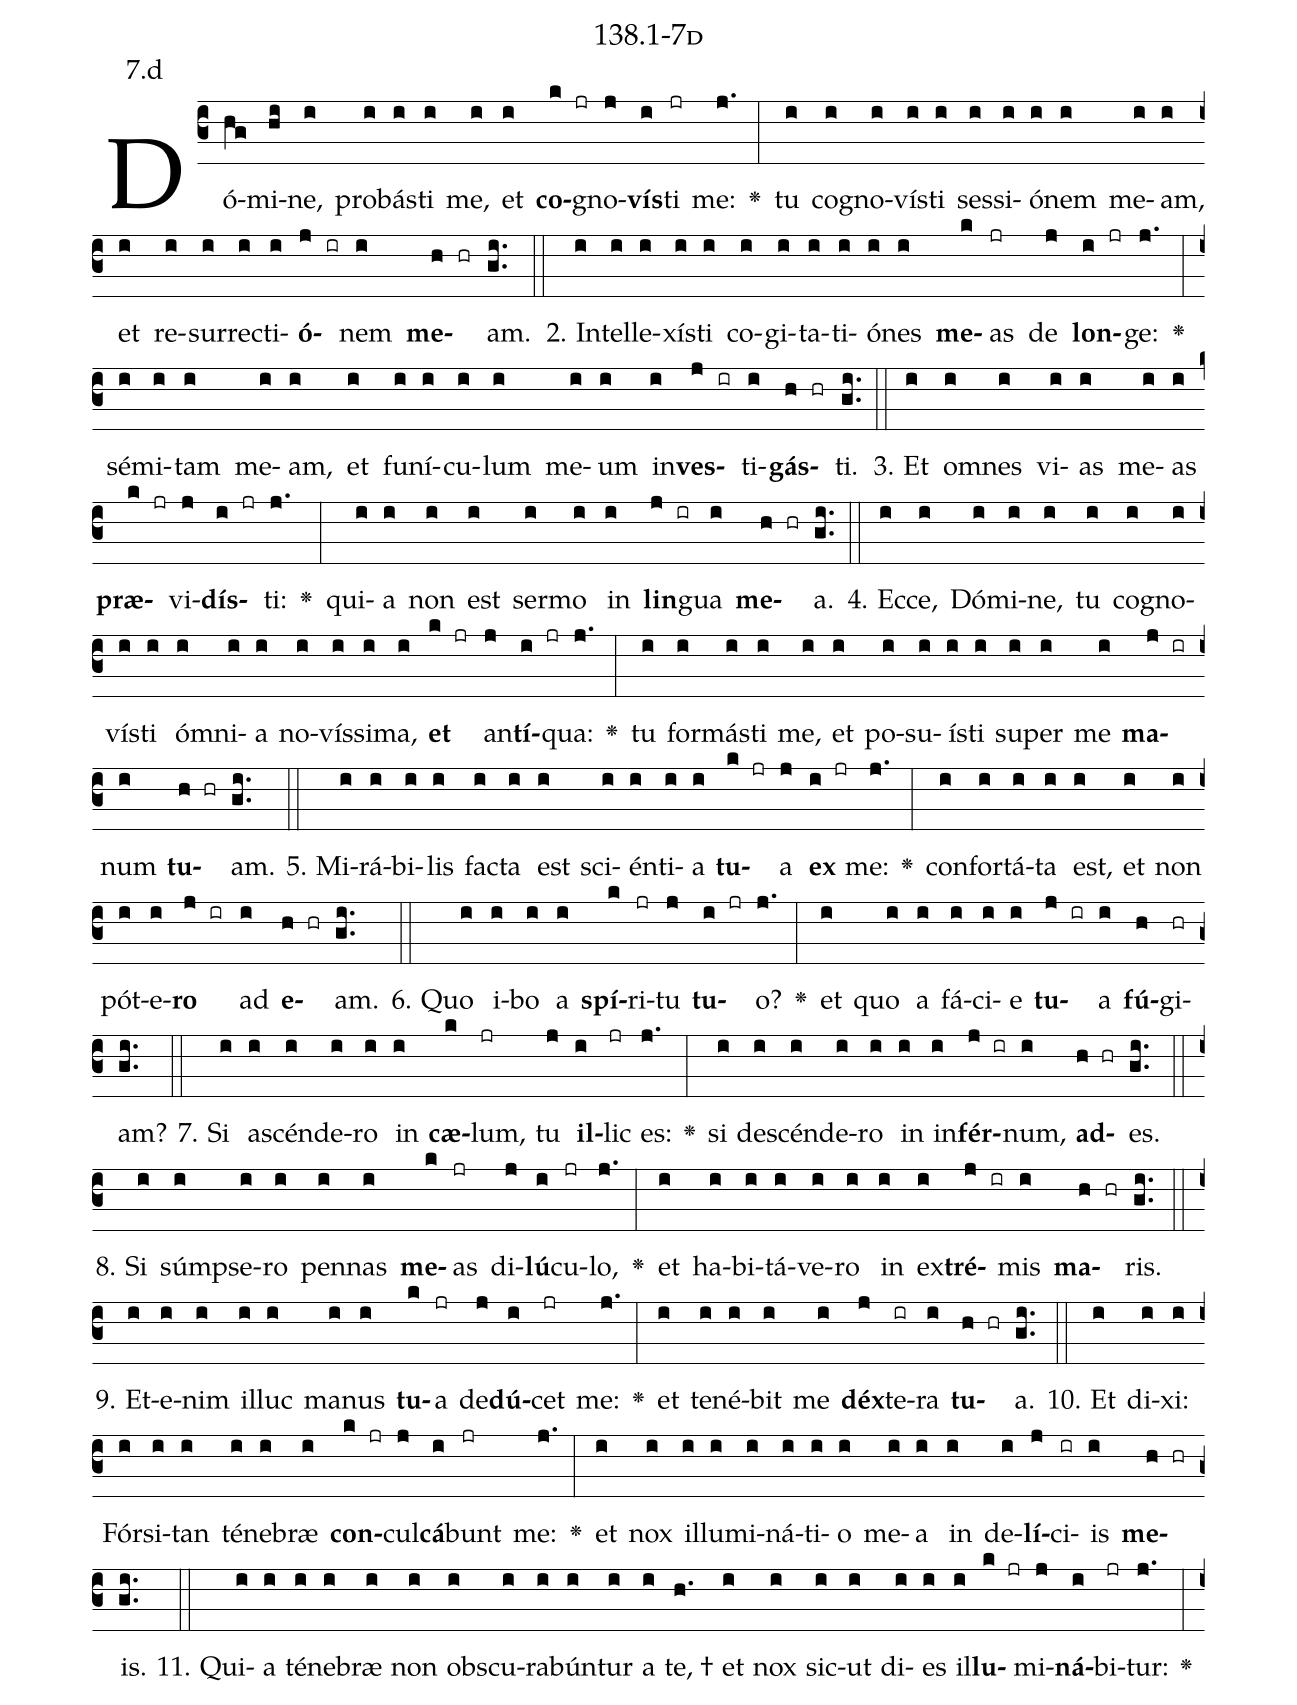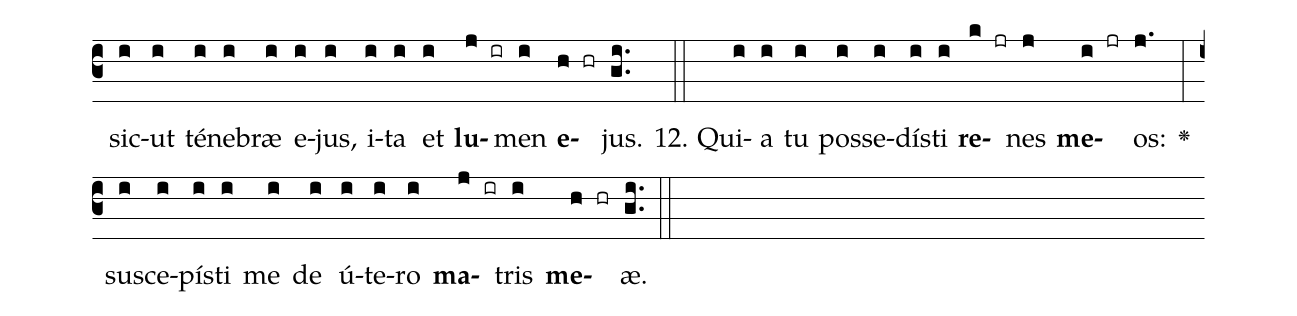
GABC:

name: 138.1-7d;
annotation: 7.d;
%%
(c3)Dó(hg)mi(hi)ne,(i) pro(i)bás(i)ti(i) me,(i) et(i) <b>co</b>(k jr)gno(j)<b>vís</b>(i)ti(jr) me:(j.) <v>\greheightstar</v>(:) tu(i) co(i)gno(i)vís(i)ti(i) ses(i)si(i)ó(i)nem(i) me(i)am,(i) et(i) re(i)sur(i)rec(i)ti(i)<b>ó</b>(j ir)nem(i) <b>me</b>(h hr)am.(gi..) (::)
2. In(i)tel(i)le(i)xís(i)ti(i) co(i)gi(i)ta(i)ti(i)ó(i)nes(i) <b>me</b>(k)as(jr) de(j) <b>lon</b>(i jr)ge:(j.) <v>\greheightstar</v>(:) sé(i)mi(i)tam(i) me(i)am,(i) et(i) fu(i)ní(i)cu(i)lum(i) me(i)um(i) in(i)<b>ves</b>(j ir)ti(i)<b>gás</b>(h hr)ti.(gi..) (::)
3. Et(i) om(i)nes(i) vi(i)as(i) me(i)as(i) <b>præ</b>(k jr)vi(j)<b>dís</b>(i jr)ti:(j.) <v>\greheightstar</v>(:) qui(i)a(i) non(i) est(i) ser(i)mo(i) in(i) <b>lin</b>(j ir)gua(i) <b>me</b>(h hr)a.(gi..) (::)
4. Ec(i)ce,(i) Dó(i)mi(i)ne,(i) tu(i) co(i)gno(i)vís(i)ti(i) óm(i)ni(i)a(i) no(i)vís(i)si(i)ma,(i) <b>et</b>(k jr) an(j)<b>tí</b>(i jr)qua:(j.) <v>\greheightstar</v>(:) tu(i) for(i)más(i)ti(i) me,(i) et(i) po(i)su(i)ís(i)ti(i) su(i)per(i) me(i) <b>ma</b>(j ir)num(i) <b>tu</b>(h hr)am.(gi..) (::)
5. Mi(i)rá(i)bi(i)lis(i) fac(i)ta(i) est(i) sci(i)én(i)ti(i)a(i) <b>tu</b>(k jr)a(j) <b>ex</b>(i jr) me:(j.) <v>\greheightstar</v>(:) con(i)for(i)tá(i)ta(i) est,(i) et(i) non(i) pót(i)e(i)<b>ro</b>(j ir) ad(i) <b>e</b>(h hr)am.(gi..) (::)
6. Quo(i) i(i)bo(i) a(i) <b>spí</b>(k)ri(jr)tu(j) <b>tu</b>(i jr)o?(j.) <v>\greheightstar</v>(:) et(i) quo(i) a(i) fá(i)ci(i)e(i) <b>tu</b>(j ir)a(i) <b>fú</b>(h)gi(hr)am?(gi..) (::)
7. Si(i) a(i)scén(i)de(i)ro(i) in(i) <b>cæ</b>(k)lum,(jr) tu(j) <b>il</b>(i)lic(jr) es:(j.) <v>\greheightstar</v>(:) si(i) de(i)scén(i)de(i)ro(i) in(i) in(i)<b>fér</b>(j ir)num,(i) <b>ad</b>(h hr)es.(gi..) (::)
8. Si(i) súmp(i)se(i)ro(i) pen(i)nas(i) <b>me</b>(k)as(jr) di(j)<b>lú</b>(i)cu(jr)lo,(j.) <v>\greheightstar</v>(:) et(i) ha(i)bi(i)tá(i)ve(i)ro(i) in(i) ex(i)<b>tré</b>(j ir)mis(i) <b>ma</b>(h hr)ris.(gi..) (::)
9. Et(i)e(i)nim(i) il(i)luc(i) ma(i)nus(i) <b>tu</b>(k)a(jr) de(j)<b>dú</b>(i)cet(jr) me:(j.) <v>\greheightstar</v>(:) et(i) te(i)né(i)bit(i) me(i) <b>déx</b>(j)te(ir)ra(i) <b>tu</b>(h hr)a.(gi..) (::)
10. Et(i) di(i)xi:(i) Fór(i)si(i)tan(i) té(i)ne(i)bræ(i) <b>con</b>(k jr)cul(j)<b>cá</b>(i)bunt(jr) me:(j.) <v>\greheightstar</v>(:) et(i) nox(i) il(i)lu(i)mi(i)ná(i)ti(i)o(i) me(i)a(i) in(i) de(i)<b>lí</b>(j)ci(ir)is(i) <b>me</b>(h hr)is.(gi..) (::)
11. Qui(i)a(i) té(i)ne(i)bræ(i) non(i) obs(i)cu(i)ra(i)bún(i)tur(i) a(i) te, †(h.) et(i) nox(i) sic(i)ut(i) di(i)es(i) il(i)<b>lu</b>(k jr)mi(j)<b>ná</b>(i)bi(jr)tur:(j.) <v>\greheightstar</v>(:) sic(i)ut(i) té(i)ne(i)bræ(i) e(i)jus,(i) i(i)ta(i) et(i) <b>lu</b>(j ir)men(i) <b>e</b>(h hr)jus.(gi..) (::)
12. Qui(i)a(i) tu(i) pos(i)se(i)dís(i)ti(i) <b>re</b>(k jr)nes(j) <b>me</b>(i jr)os:(j.) <v>\greheightstar</v>(:) su(i)sce(i)pís(i)ti(i) me(i) de(i) ú(i)te(i)ro(i) <b>ma</b>(j ir)tris(i) <b>me</b>(h hr)æ.(gi..) (::)
